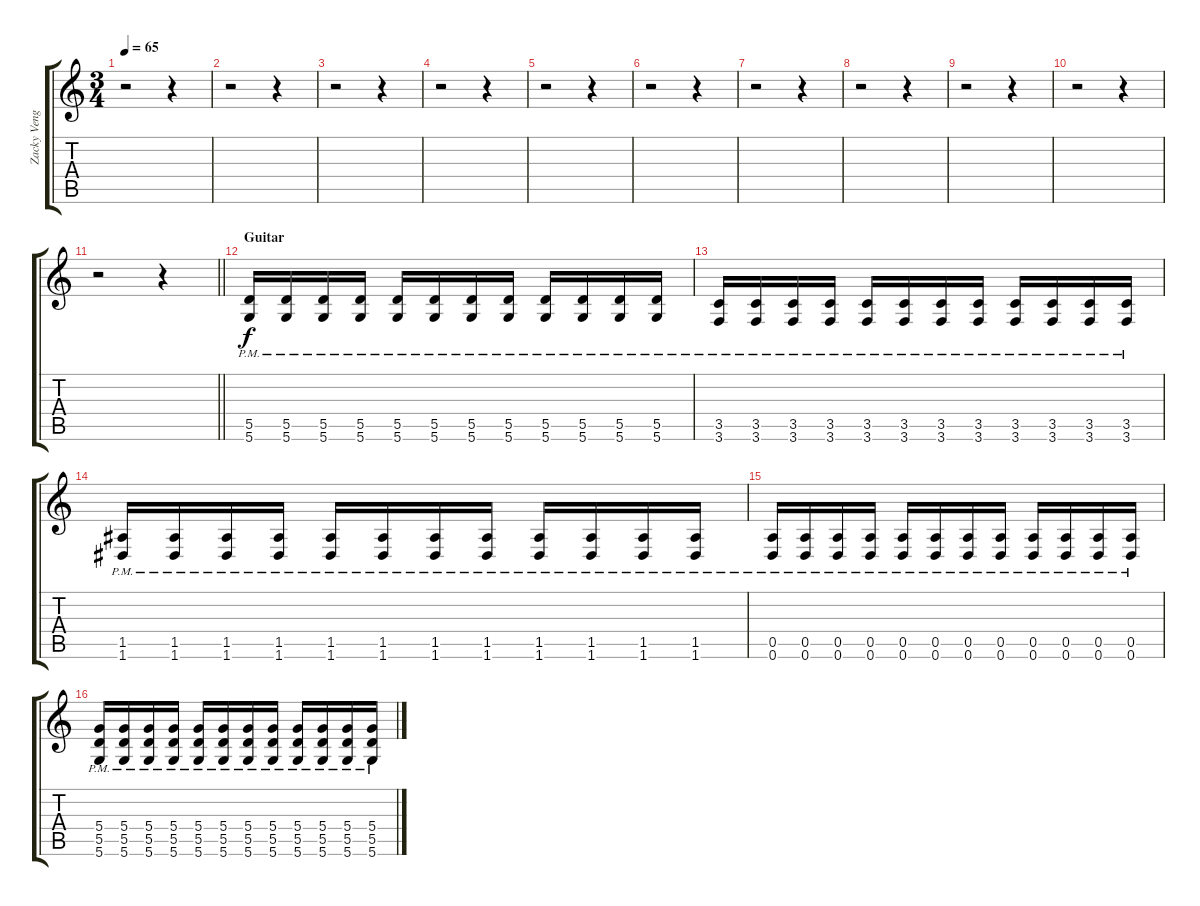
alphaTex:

\track ("Zacky Vengence" "Zacky Veng") {instrument distortionguitar}
\staff {score tabs}
\tuning (E4 B3 G3 D3 A2 D2) {hide}
\ts (3 4)
\tempo 65
\clef g2
\ks c
r.2{dy f} r.4 |
r.2 r.4 |
r.2 r.4 |
r.2 r.4 |
r.2 r.4 |
r.2 r.4 |
r.2 r.4 |
r.2 r.4 |
r.2 r.4 |
r.2 r.4 |
\barLineRight lightlight
r.2 r.4 |
\section ("" "Guitar")
(5.5{pm} 5.6{pm}).16{volume 11 balance 14} (5.5{pm} 5.6{pm}).16 (5.5{pm} 5.6{pm}).16 (5.5{pm} 5.6{pm}).16 (5.5{pm} 5.6{pm}).16 (5.5{pm} 5.6{pm}).16 (5.5{pm} 5.6{pm}).16 (5.5{pm} 5.6{pm}).16 (5.5{pm} 5.6{pm}).16 (5.5{pm} 5.6{pm}).16 (5.5{pm} 5.6{pm}).16 (5.5{pm} 5.6{pm}).16 |
(3.5{pm} 3.6{pm}).16 (3.5{pm} 3.6{pm}).16 (3.5{pm} 3.6{pm}).16 (3.5{pm} 3.6{pm}).16 (3.5{pm} 3.6{pm}).16 (3.5{pm} 3.6{pm}).16 (3.5{pm} 3.6{pm}).16 (3.5{pm} 3.6{pm}).16 (3.5{pm} 3.6{pm}).16 (3.5{pm} 3.6{pm}).16 (3.5{pm} 3.6{pm}).16 (3.5{pm} 3.6{pm}).16 |
(1.5{pm} 1.6).16 (1.5{pm} 1.6{pm}).16 (1.5{pm} 1.6{pm}).16 (1.5{pm} 1.6{pm}).16 (1.5{pm} 1.6{pm}).16 (1.5{pm} 1.6{pm}).16 (1.5{pm} 1.6{pm}).16 (1.5{pm} 1.6{pm}).16 (1.5{pm} 1.6{pm}).16 (1.5{pm} 1.6{pm}).16 (1.5{pm} 1.6{pm}).16 (1.5{pm} 1.6{pm}).16 |
(0.5{pm} 0.6{pm}).16 (0.5 0.6{pm}).16 (0.5{pm} 0.6{pm}).16 (0.5{pm} 0.6{pm}).16 (0.5{pm} 0.6{pm}).16 (0.5{pm} 0.6{pm}).16 (0.5{pm} 0.6{pm}).16 (0.5{pm} 0.6{pm}).16 (0.5{pm} 0.6{pm}).16 (0.5{pm} 0.6{pm}).16 (0.5{pm} 0.6{pm}).16 (0.5{pm} 0.6{pm}).16 |
(5.4{pm} 5.5{pm} 5.6{pm}).16{volume 11} (5.4{pm} 5.5{pm} 5.6{pm}).16 (5.4{pm} 5.5{pm} 5.6{pm}).16 (5.4{pm} 5.5{pm} 5.6{pm}).16 (5.4{pm} 5.5{pm} 5.6{pm}).16 (5.4{pm} 5.5{pm} 5.6{pm}).16 (5.4{pm} 5.5{pm} 5.6{pm}).16 (5.4{pm} 5.5{pm} 5.6{pm}).16 (5.4{pm} 5.5{pm} 5.6{pm}).16 (5.4{pm} 5.5{pm} 5.6{pm}).16 (5.4{pm} 5.5{pm} 5.6{pm}).16 (5.4{pm} 5.5{pm} 5.6{pm}).16
